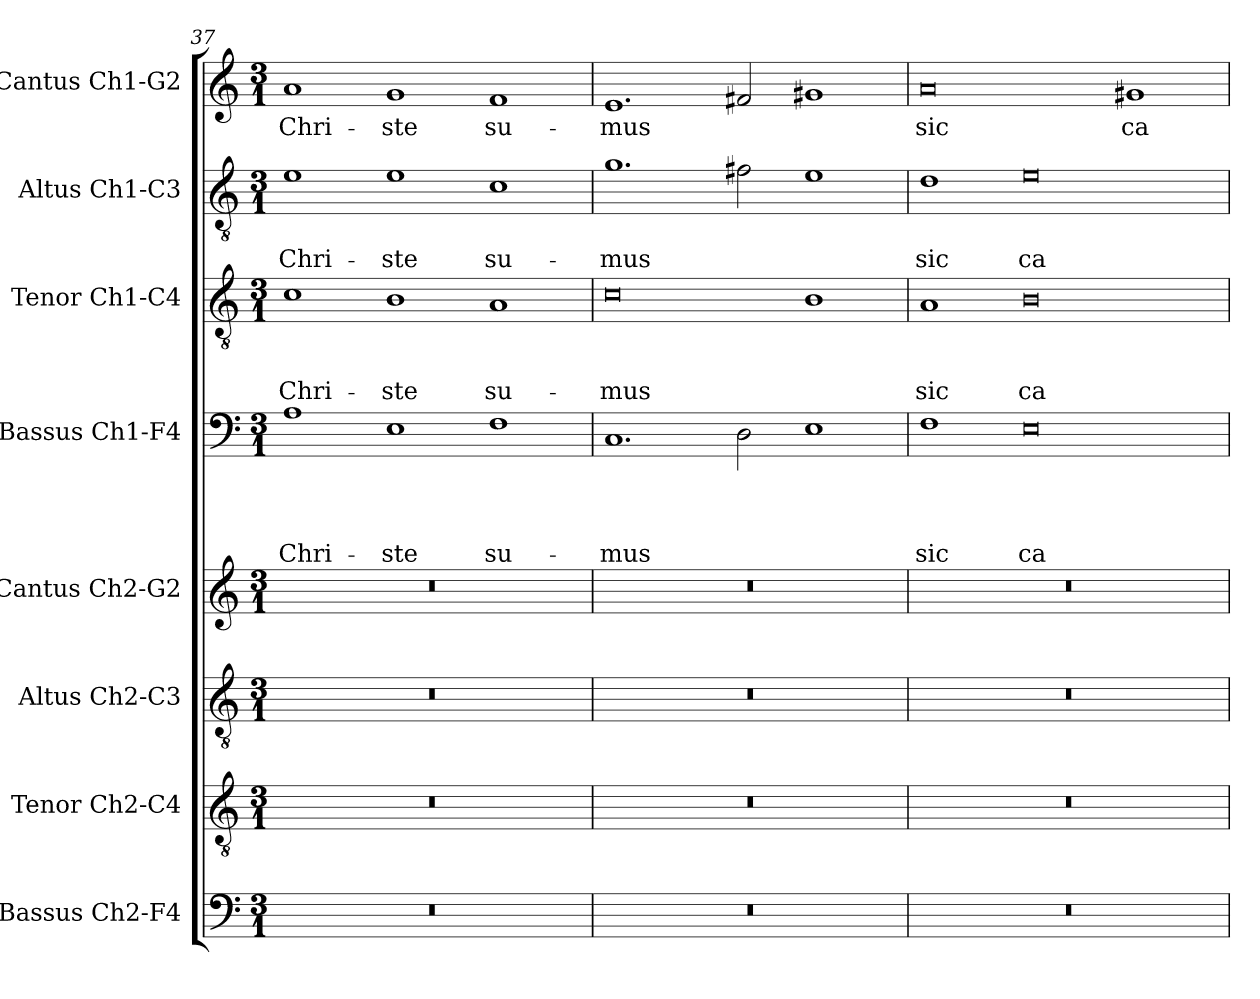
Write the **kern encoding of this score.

**kern	**kern	**kern	**kern	**kern	**text	**text	**text	**text	**kern	**text	**text	**text	**kern	**text	**text	**kern	**text
*part8	*part7	*part6	*part5	*part4	*part4	*part4	*part4	*part4	*part3	*part3	*part3	*part3	*part2	*part2	*part2	*part1	*part1
*staff8	*staff7	*staff6	*staff5	*staff4	*staff4	*staff4	*staff4	*staff4	*staff3	*staff3	*staff3	*staff3	*staff2	*staff2	*staff2	*staff1	*staff1
*I"Bassus Ch2-F4	*I"Tenor Ch2-C4	*I"Altus Ch2-C3	*I"Cantus Ch2-G2	*I"Bassus Ch1-F4	*	*	*	*	*I"Tenor Ch1-C4	*	*	*	*I"Altus Ch1-C3	*	*	*I"Cantus Ch1-G2	*
*I'B2	*I'T2	*I'A2	*I'C2	*I'B	*	*	*	*	*I'T	*	*	*	*I'A	*	*	*I'C	*
*clefF4	*clefGv2	*clefGv2	*clefG2	*clefF4	*	*	*	*	*clefGv2	*	*	*	*clefGv2	*	*	*clefG2	*
*k[]	*k[]	*k[]	*k[]	*k[]	*	*	*	*	*k[]	*	*	*	*k[]	*	*	*k[]	*
*C:	*C:	*C:	*C:	*C:	*	*	*	*	*C:	*	*	*	*C:	*	*	*C:	*
*M3/1	*M3/1	*M3/1	*M3/1	*M3/1	*	*	*	*	*M3/1	*	*	*	*M3/1	*	*	*M3/1	*
=37	=37	=37	=37	=37	=37	=37	=37	=37	=37	=37	=37	=37	=37	=37	=37	=37	=37
!	!	!	!	!	!	!	!	!LO:LY:b	!	!	!	!LO:LY:b	!	!	!LO:LY:b	!	!LO:LY:b
0.r	0.r	0.r	0.r	1A	.	.	.	Chri-	1c	.	.	Chri-	1e	.	Chri-	1a	Chri-
!	!	!	!	!	!	!	!	!LO:LY:b	!	!	!	!LO:LY:b	!	!	!LO:LY:b	!	!LO:LY:b
.	.	.	.	1E	.	.	.	-ste	1B	.	.	-ste	1e	.	-ste	1g	-ste
!	!	!	!	!	!	!	!	!LO:LY:b	!	!	!	!LO:LY:b	!	!	!LO:LY:b	!	!LO:LY:b
.	.	.	.	1F	.	.	.	su-	1A	.	.	su-	1c	.	su-	1f	su-
=38	=38	=38	=38	=38	=38	=38	=38	=38	=38	=38	=38	=38	=38	=38	=38	=38	=38
!	!	!	!	!	!	!	!	!LO:LY:b	!	!	!	!LO:LY:b	!	!	!LO:LY:b	!	!LO:LY:b
0.r	0.r	0.r	0.r	1.C	.	.	.	-mus	0c	.	.	-mus	1.g	.	-mus	1.e	-mus
.	.	.	.	2D\	.	.	.	.	.	.	.	.	2f#\	.	.	2f#X/	.
.	.	.	.	1E	.	.	.	.	1B	.	.	.	1e	.	.	1g#X	.
=39	=39	=39	=39	=39	=39	=39	=39	=39	=39	=39	=39	=39	=39	=39	=39	=39	=39
!	!	!	!	!	!	!	!	!LO:LY:b	!	!	!	!LO:LY:b	!	!	!LO:LY:b	!	!LO:LY:b
0.r	0.r	0.r	0.r	1F	.	.	.	sic	1A	.	.	sic	1d	.	sic	0a	sic
!	!	!	!	!	!	!	!	!LO:LY:b	!	!	!	!LO:LY:b	!	!	!LO:LY:b	!	!
.	.	.	.	0E	.	.	.	ca-	0B	.	.	ca-	0e	.	ca-	.	.
!	!	!	!	!	!	!	!	!	!	!	!	!	!	!	!	!	!LO:LY:b
.	.	.	.	.	.	.	.	.	.	.	.	.	.	.	.	1g#X	ca-
=	=	=	=	=	=	=	=	=	=	=	=	=	=	=	=	=	=
*-	*-	*-	*-	*-	*-	*-	*-	*-	*-	*-	*-	*-	*-	*-	*-	*-	*-
